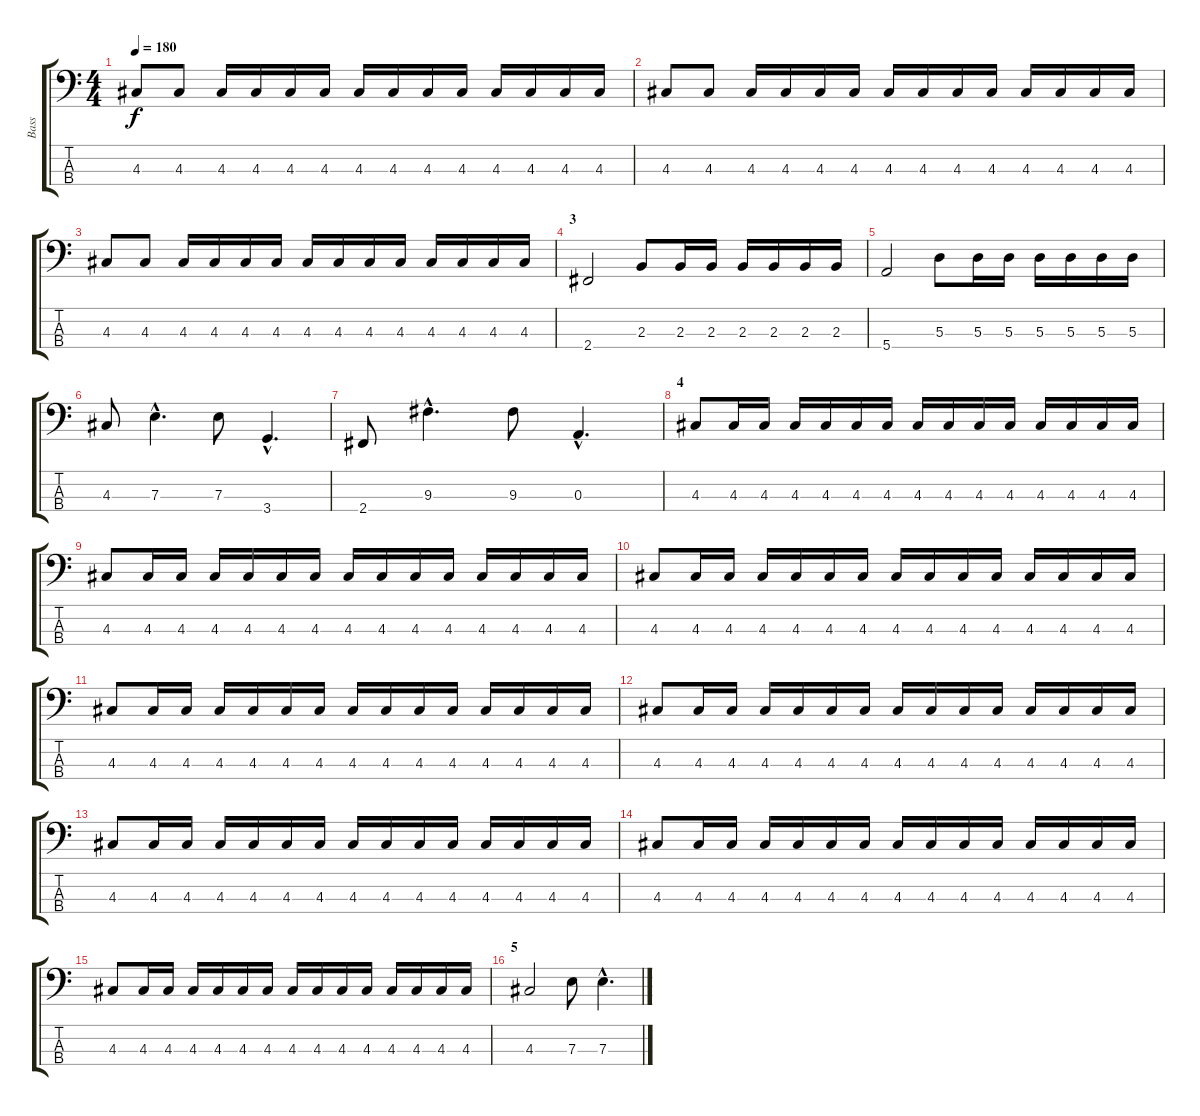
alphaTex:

\track ("Bass" "Bass") {instrument electricbasspick}
\staff {score tabs}
\tuning (G2 D2 A1 E1) {hide}
\ts (4 4)
\tempo 180
\clef f4
\ks c
4.3.8{dy f} 4.3.8 4.3.16 4.3.16 4.3.16 4.3.16 4.3.16 4.3.16 4.3.16 4.3.16 4.3.16 4.3.16 4.3.16 4.3.16 |
4.3.8 4.3.8 4.3.16 4.3.16 4.3.16 4.3.16 4.3.16 4.3.16 4.3.16 4.3.16 4.3.16 4.3.16 4.3.16 4.3.16 |
4.3.8 4.3.8 4.3.16 4.3.16 4.3.16 4.3.16 4.3.16 4.3.16 4.3.16 4.3.16 4.3.16 4.3.16 4.3.16 4.3.16 |
\section ("" "3")
2.4.2 2.3.8 2.3.16 2.3.16 2.3.16 2.3.16 2.3.16 2.3.16 |
5.4.2 5.3.8 5.3.16 5.3.16 5.3.16 5.3.16 5.3.16 5.3.16 |
4.3.8 7.3{hac}.4{d} 7.3.8 3.4{hac}.4{d} |
2.4.8 9.3{hac}.4{d} 9.3.8 0.3{hac}.4{d} |
\section ("" "4")
4.3.8 4.3.16 4.3.16 4.3.16 4.3.16 4.3.16 4.3.16 4.3.16 4.3.16 4.3.16 4.3.16 4.3.16 4.3.16 4.3.16 4.3.16 |
4.3.8 4.3.16 4.3.16 4.3.16 4.3.16 4.3.16 4.3.16 4.3.16 4.3.16 4.3.16 4.3.16 4.3.16 4.3.16 4.3.16 4.3.16 |
4.3.8 4.3.16 4.3.16 4.3.16 4.3.16 4.3.16 4.3.16 4.3.16 4.3.16 4.3.16 4.3.16 4.3.16 4.3.16 4.3.16 4.3.16 |
4.3.8 4.3.16 4.3.16 4.3.16 4.3.16 4.3.16 4.3.16 4.3.16 4.3.16 4.3.16 4.3.16 4.3.16 4.3.16 4.3.16 4.3.16 |
4.3.8 4.3.16 4.3.16 4.3.16 4.3.16 4.3.16 4.3.16 4.3.16 4.3.16 4.3.16 4.3.16 4.3.16 4.3.16 4.3.16 4.3.16 |
4.3.8 4.3.16 4.3.16 4.3.16 4.3.16 4.3.16 4.3.16 4.3.16 4.3.16 4.3.16 4.3.16 4.3.16 4.3.16 4.3.16 4.3.16 |
4.3.8 4.3.16 4.3.16 4.3.16 4.3.16 4.3.16 4.3.16 4.3.16 4.3.16 4.3.16 4.3.16 4.3.16 4.3.16 4.3.16 4.3.16 |
4.3.8 4.3.16 4.3.16 4.3.16 4.3.16 4.3.16 4.3.16 4.3.16 4.3.16 4.3.16 4.3.16 4.3.16 4.3.16 4.3.16 4.3.16 |
\section ("" "5")
4.3.2 7.3.8 7.3{hac}.4{d}
